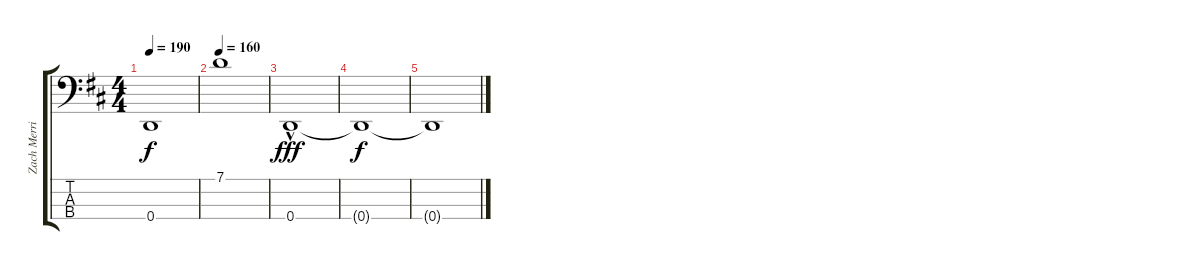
\track ("Zach Merrick" "Zach Merri") {instrument electricbasspick}
\staff {score tabs}
\tuning (G2 D2 A1 D1) {hide}
\ts (4 4)
\tempo 190
\clef f4
\ks d
0.4.1{dy f} |
\tempo 160
7.1.1 |
0.4{hac}.1{dy fff} |
0.4{t}.1{dy f} |
0.4{t}.1
